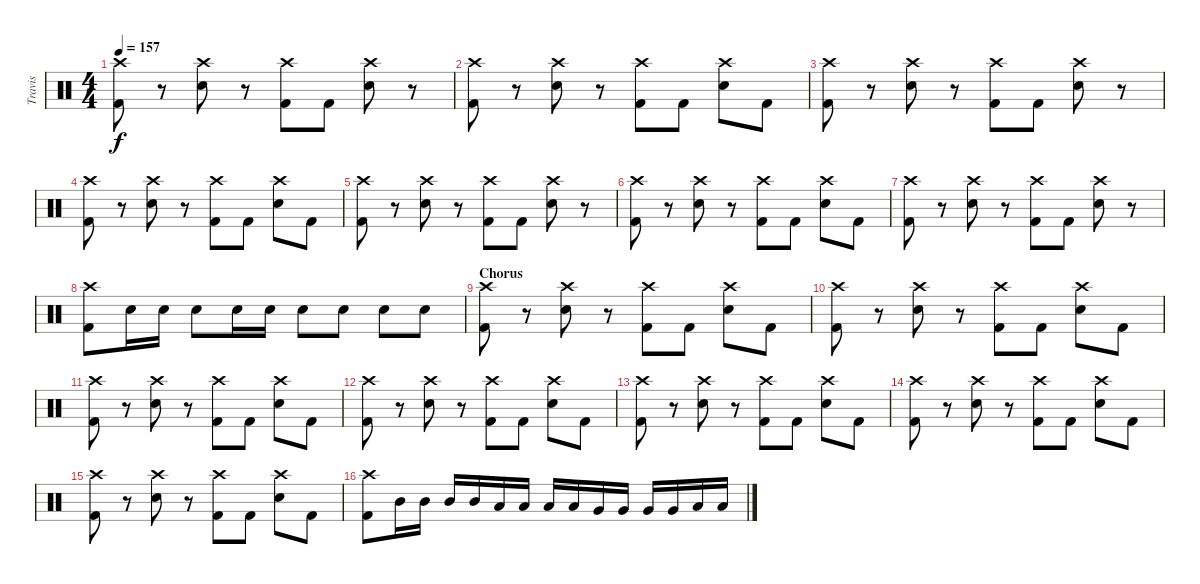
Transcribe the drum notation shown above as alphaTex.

\track ("Travis" "Travis") {instrument percussion}
\staff {score}
\articulation defaults
\ts (4 4)
\tempo 157
\clef neutral
\ks c
("Crash high (hit)" "Kick (hit) 2").8{dy f} r.8 ("Crash high (hit)" "Electric Snare (hit)").8 r.8 ("Crash high (hit)" "Kick (hit) 2").8 "Kick (hit) 2".8 ("Crash high (hit)" "Electric Snare (hit)").8 r.8 |
("Crash high (hit)" "Kick (hit) 2").8 r.8 ("Crash high (hit)" "Electric Snare (hit)").8 r.8 ("Crash high (hit)" "Kick (hit) 2").8 "Kick (hit) 2".8 ("Crash high (hit)" "Electric Snare (hit)").8 "Kick (hit) 2".8 |
("Crash high (hit)" "Kick (hit) 2").8 r.8 ("Crash high (hit)" "Electric Snare (hit)").8 r.8 ("Crash high (hit)" "Kick (hit) 2").8 "Kick (hit) 2".8 ("Crash high (hit)" "Electric Snare (hit)").8 r.8 |
("Crash high (hit)" "Kick (hit) 2").8 r.8 ("Crash high (hit)" "Electric Snare (hit)").8 r.8 ("Crash high (hit)" "Kick (hit) 2").8 "Kick (hit) 2".8 ("Crash high (hit)" "Electric Snare (hit)").8 "Kick (hit) 2".8 |
("Crash high (hit)" "Kick (hit) 2").8 r.8 ("Crash high (hit)" "Electric Snare (hit)").8 r.8 ("Crash high (hit)" "Kick (hit) 2").8 "Kick (hit) 2".8 ("Crash high (hit)" "Electric Snare (hit)").8 r.8 |
("Crash high (hit)" "Kick (hit) 2").8 r.8 ("Crash high (hit)" "Electric Snare (hit)").8 r.8 ("Crash high (hit)" "Kick (hit) 2").8 "Kick (hit) 2".8 ("Crash high (hit)" "Electric Snare (hit)").8 "Kick (hit) 2".8 |
("Crash high (hit)" "Kick (hit) 2").8 r.8 ("Crash high (hit)" "Electric Snare (hit)").8 r.8 ("Crash high (hit)" "Kick (hit) 2").8 "Kick (hit) 2".8 ("Crash high (hit)" "Electric Snare (hit)").8 r.8 |
("Crash high (hit)" "Kick (hit) 2").8 "Electric Snare (hit)".16 "Electric Snare (hit)".16 "Electric Snare (hit)".8 "Electric Snare (hit)".16 "Electric Snare (hit)".16 "Electric Snare (hit)".8 "Electric Snare (hit)".8 "Electric Snare (hit)".8 "Electric Snare (hit)".8 |
\section ("" "Chorus")
("Crash high (hit)" "Kick (hit) 2").8 r.8 ("Crash high (hit)" "Electric Snare (hit)").8 r.8 ("Crash high (hit)" "Kick (hit) 2").8 "Kick (hit) 2".8 ("Crash high (hit)" "Electric Snare (hit)").8 "Kick (hit) 2".8 |
("Crash high (hit)" "Kick (hit) 2").8 r.8 ("Crash high (hit)" "Electric Snare (hit)").8 r.8 ("Crash high (hit)" "Kick (hit) 2").8 "Kick (hit) 2".8 ("Crash high (hit)" "Electric Snare (hit)").8 "Kick (hit) 2".8 |
("Crash high (hit)" "Kick (hit) 2").8 r.8 ("Crash high (hit)" "Electric Snare (hit)").8 r.8 ("Crash high (hit)" "Kick (hit) 2").8 "Kick (hit) 2".8 ("Crash high (hit)" "Electric Snare (hit)").8 "Kick (hit) 2".8 |
("Crash high (hit)" "Kick (hit) 2").8 r.8 ("Crash high (hit)" "Electric Snare (hit)").8 r.8 ("Crash high (hit)" "Kick (hit) 2").8 "Kick (hit) 2".8 ("Crash high (hit)" "Electric Snare (hit)").8 "Kick (hit) 2".8 |
("Crash high (hit)" "Kick (hit) 2").8 r.8 ("Crash high (hit)" "Electric Snare (hit)").8 r.8 ("Crash high (hit)" "Kick (hit) 2").8 "Kick (hit) 2".8 ("Crash high (hit)" "Electric Snare (hit)").8 "Kick (hit) 2".8 |
("Crash high (hit)" "Kick (hit) 2").8 r.8 ("Crash high (hit)" "Electric Snare (hit)").8 r.8 ("Crash high (hit)" "Kick (hit) 2").8 "Kick (hit) 2".8 ("Crash high (hit)" "Electric Snare (hit)").8 "Kick (hit) 2".8 |
("Crash high (hit)" "Kick (hit) 2").8 r.8 ("Crash high (hit)" "Electric Snare (hit)").8 r.8 ("Crash high (hit)" "Kick (hit) 2").8 "Kick (hit) 2".8 ("Crash high (hit)" "Electric Snare (hit)").8 "Kick (hit) 2".8 |
("Crash high (hit)" "Kick (hit) 2").8 "Mid Tom (hit)".16 "Mid Tom (hit)".16 "Mid Tom (hit)".16 "Mid Tom (hit)".16 "Low Tom (hit)".16 "Low Tom (hit)".16 "Low Tom (hit)".16 "Low Tom (hit)".16 "Very Low Tom (hit)".16 "Very Low Tom (hit)".16 "Very Low Tom (hit)".16 "Very Low Tom (hit)".16 "Low Floor Tom (hit)".16 "Low Floor Tom (hit)".16
